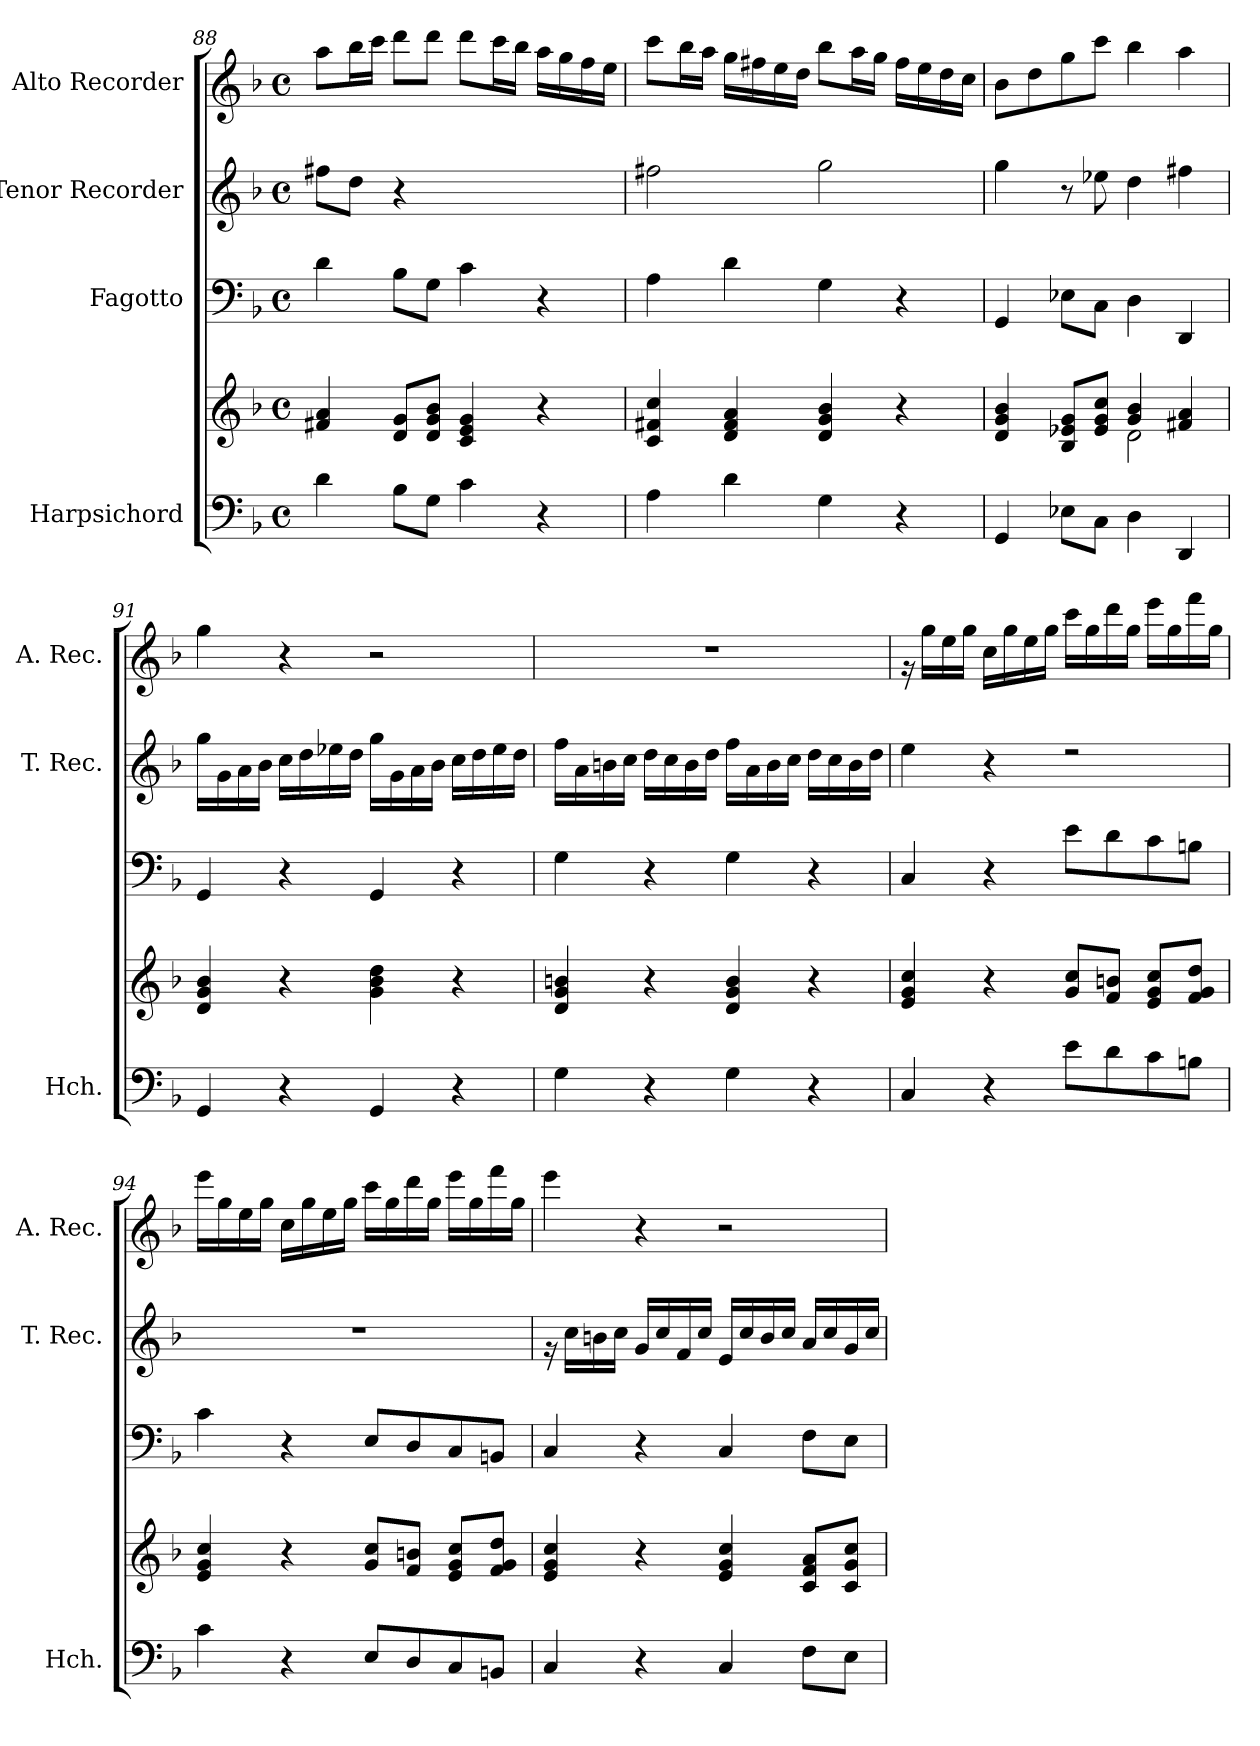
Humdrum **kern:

**kern	**kern	**kern	**kern	**kern
*part4	*part4	*part3	*part2	*part1
*staff5	*staff4	*staff3	*staff2	*staff1
*I"Harpsichord	*	*I"Fagotto	*I"Tenor Recorder	*I"Alto Recorder
*I'Hch.	*	*	*I'T. Rec.	*I'A. Rec.
!!LO:LB:g=z
*clefF4	*clefG2	*clefF4	*clefG2	*clefG2
*k[b-]	*k[b-]	*k[b-]	*k[b-]	*k[b-]
*M4/4	*M4/4	*M4/4	*M4/4	*M4/4
*met(c)	*met(c)	*met(c)	*met(c)	*met(c)
=88	=88	=88	=88	=88
4d\	4f#X/ 4a/	4d\	8ff#X\L	8aa\L
.	.	.	8dd\J	16bb-\L
.	.	.	.	16ccc\JJ
8B-\L	8d/ 8g/L	8B-\L	4r	8ddd\L
8G\J	8d/ 8g/ 8b-/J	8G\J	.	8ddd\J
4c\	4c/ 4e/ 4g/	4c\	2ryy	8ddd\L
.	.	.	.	16ccc\L
.	.	.	.	16bb-\JJ
4r	4r	4r	.	16aa\LL
.	.	.	.	16gg\
.	.	.	.	16ff\
.	.	.	.	16ee\JJ
=89	=89	=89	=89	=89
4A\	4c/ 4f#X/ 4cc/	4A\	2ff#X\	8ccc\L
.	.	.	.	16bb-\L
.	.	.	.	16aa\JJ
4d\	4d/ 4f#/ 4a/	4d\	.	16gg\LL
.	.	.	.	16ff#X\
.	.	.	.	16ee\
.	.	.	.	16dd\JJ
4G\	4d/ 4g/ 4b-/	4G\	2gg\	8bb-\L
.	.	.	.	16aa\L
.	.	.	.	16gg\JJ
4r	4r	4r	.	16ff#\LL
.	.	.	.	16ee\
.	.	.	.	16dd\
.	.	.	.	16cc\JJ
=90	=90	=90	=90	=90
*	*^	*	*	*
4GG/	4d/ 4g/ 4b-/	2ryy	4GG/	4gg\	8b-\L
.	.	.	.	.	8dd\
8E-X\L	8B-/ 8e-X/ 8g/L	.	8E-X\L	8r	8gg\
8C\J	8e-/ 8g/ 8cc/J	.	8C\J	8ee-X\	8ccc\J
4D\	4g/ 4b-/	2d\	4D\	4dd\	4bb-\
4DD/	4f#X/ 4a/	.	4DD/	4ff#X\	4aa\
*	*v	*v	*	*	*
=91	=91	=91	=91	=91
4GG/	4d/ 4g/ 4b-/	4GG/	16gg\LL	4gg\
.	.	.	16g\	.
.	.	.	16a\	.
.	.	.	16b-\JJ	.
4r	4r	4r	16cc\LL	4r
.	.	.	16dd\	.
.	.	.	16ee-X\	.
.	.	.	16dd\JJ	.
4GG/	4g\ 4b-\ 4dd\	4GG/	16gg\LL	2r
.	.	.	16g\	.
.	.	.	16a\	.
.	.	.	16b-\JJ	.
4r	4r	4r	16cc\LL	.
.	.	.	16dd\	.
.	.	.	16ee-\	.
.	.	.	16dd\JJ	.
=92	=92	=92	=92	=92
4G\	4d/ 4g/ 4bn/	4G\	16ff\LL	1r
.	.	.	16a\	.
.	.	.	16bn\	.
.	.	.	16cc\JJ	.
4r	4r	4r	16dd\LL	.
.	.	.	16cc\	.
.	.	.	16b\	.
.	.	.	16dd\JJ	.
4G\	4d/ 4g/ 4b/	4G\	16ff\LL	.
.	.	.	16a\	.
.	.	.	16b\	.
.	.	.	16cc\JJ	.
4r	4r	4r	16dd\LL	.
.	.	.	16cc\	.
.	.	.	16b\	.
.	.	.	16dd\JJ	.
!!LO:PB:g=z
=93	=93	=93	=93	=93
4C/	4e/ 4g/ 4cc/	4C/	4ee\	16rg
.	.	.	.	16gg\LL
.	.	.	.	16ee\
.	.	.	.	16gg\JJ
4r	4r	4r	4r	16cc\LL
.	.	.	.	16gg\
.	.	.	.	16ee\
.	.	.	.	16gg\JJ
8e\L	8g/ 8cc/L	8e\L	2rdd	16ccc\LL
.	.	.	.	16gg\
8d\	8f/ 8bn/J	8d\	.	16ddd\
.	.	.	.	16gg\JJ
8c\	8e/ 8g/ 8cc/L	8c\	.	16eee\LL
.	.	.	.	16gg\
8Bn\J	8f/ 8g/ 8dd/J	8Bn\J	.	16fff\
.	.	.	.	16gg\JJ
=94	=94	=94	=94	=94
4c\	4e/ 4g/ 4cc/	4c\	1r	16eee\LL
.	.	.	.	16gg\
.	.	.	.	16ee\
.	.	.	.	16gg\JJ
4r	4r	4r	.	16cc\LL
.	.	.	.	16gg\
.	.	.	.	16ee\
.	.	.	.	16gg\JJ
8E/L	8g/ 8cc/L	8E/L	.	16ccc\LL
.	.	.	.	16gg\
8D/	8f/ 8bn/J	8D/	.	16ddd\
.	.	.	.	16gg\JJ
8C/	8e/ 8g/ 8cc/L	8C/	.	16eee\LL
.	.	.	.	16gg\
8BBn/J	8f/ 8g/ 8dd/J	8BBn/J	.	16fff\
.	.	.	.	16gg\JJ
=95	=95	=95	=95	=95
4C/	4e/ 4g/ 4cc/	4C/	16rg	4eee\
.	.	.	16cc\LL	.
.	.	.	16bn\	.
.	.	.	16cc\JJ	.
4r	4r	4r	16g/LL	4r
.	.	.	16cc/	.
.	.	.	16f/	.
.	.	.	16cc/JJ	.
4C/	4e/ 4g/ 4cc/	4C/	16e/LL	2r
.	.	.	16cc/	.
.	.	.	16b/	.
.	.	.	16cc/JJ	.
8F\L	8c/ 8f/ 8a/L	8F\L	16a/LL	.
.	.	.	16cc/	.
8E\J	8c/ 8g/ 8cc/J	8E\J	16g/	.
.	.	.	16cc/JJ	.
=	=	=	=	=
*-	*-	*-	*-	*-
